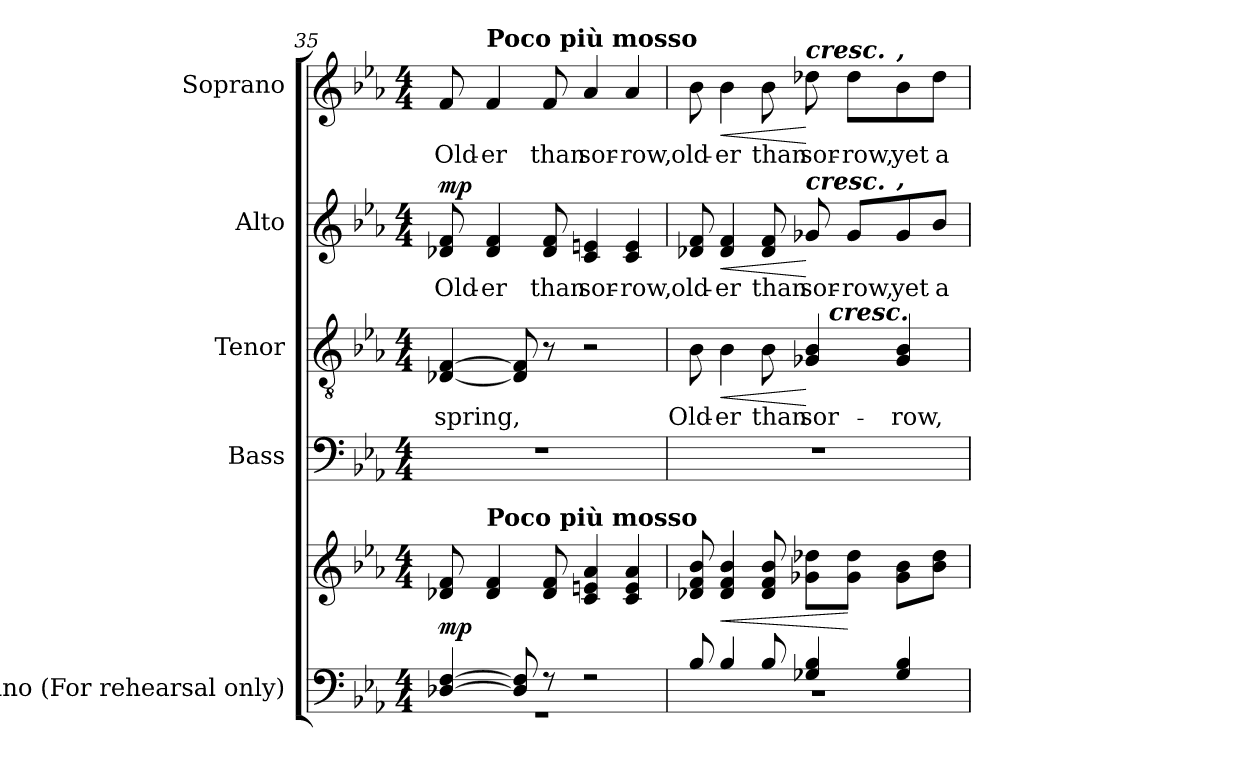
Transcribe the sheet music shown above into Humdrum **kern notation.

**kern	**kern	**dynam	**kern	**kern	**text	**dynam	**kern	**text	**dynam	**kern	**text	**dynam
*part5	*part5	*part5	*part4	*part3	*part3	*part3	*part2	*part2	*part2	*part1	*part1	*part1
*staff6	*staff5	*staff5/6	*staff4	*staff3	*staff3	*staff3	*staff2	*staff2	*staff2	*staff1	*staff1	*staff1
*I"Piano (For rehearsal only)	*	*	*I"Bass	*I"Tenor	*	*	*I"Alto	*	*	*I"Soprano	*	*
*I'Pno.	*	*	*I'B.	*I'T.	*	*	*I'A.	*	*	*I'S.	*	*
*clefF4	*clefG2	*	*clefF4	*clefGv2	*	*	*clefG2	*	*	*clefG2	*	*
*	*	*	*	*ITrd7c12	*	*	*	*	*	*	*	*
*k[b-e-a-]	*k[b-e-a-]	*	*k[b-e-a-]	*k[b-e-a-]	*	*	*k[b-e-a-]	*	*	*k[b-e-a-]	*	*
*E-:	*E-:	*	*E-:	*E-:	*	*	*E-:	*	*	*E-:	*	*
*M4/4	*M4/4	*	*M4/4	*M4/4	*	*	*M4/4	*	*	*M4/4	*	*
=35	=35	=35	=35	=35	=35	=35	=35	=35	=35	=35	=35	=35
*^	*	*	*	*	*	*	*	*	*	*	*	*
!	!	!	!	!	!	!LO:LY:b:color=#000000	!	!	!	!	!	!	!
!	!	!	!	!	!	!	!	!	!LO:LY:b:color=#000000	!	!	!	!
!	!	!	!	!	!	!	!	!	!	!	!	!LO:LY:b:color=#000000	!
[<4D-Xi/ [>4Fi	1r	8d-Xi/ 8fi	mp	1r	[<4DD-Xi/ [>4FFi	spring,	.	8d-Xi/ 8fi	Old-	mp	8fi/	Old-	.
!	!	!	!	!	!	!	!	!	!LO:LY:b:color=#000000	!	!	!	!
!	!	!	!	!	!	!	!	!	!	!	!LO:TX:a:B:t=Poco più mosso	!	!
!	!	!LO:TX:a:B:t=Poco più mosso	!	!	!	!	!	!	!	!	!	!	!
!	!	!	!	!	!	!	!	!	!	!	!	!LO:LY:b:color=#000000	!
.	.	4d-i/ 4fi	.	.	.	.	.	4d-i/ 4fi	-er	.	4fi/	-er	.
8D-i/] 8Fi]	.	.	.	.	8DD-i/] 8FFi]	.	.	.	.	.	.	.	.
!	!	!	!	!	!	!	!	!	!LO:LY:b:color=#000000	!	!	!	!
!	!	!	!	!	!	!	!	!	!	!	!	!LO:LY:b:color=#000000	!
8r	.	8d-i/ 8fi	.	.	8r	.	.	8d-i/ 8fi	than	.	8fi/	than	.
!	!	!	!	!	!	!	!	!	!LO:LY:b:color=#000000	!	!	!	!
!	!	!	!	!	!	!	!	!	!	!	!	!LO:LY:b:color=#000000	!
2r	.	4ci/ 4eni 4a-i	.	.	2r	.	.	4ci/ 4eni	sor-	.	4a-i/	sor-	.
!	!	!	!	!	!	!	!	!	!LO:LY:b:color=#000000	!	!	!	!
!	!	!	!	!	!	!	!	!	!	!	!	!LO:LY:b:color=#000000	!
.	.	4ci/ 4ei 4a-i	.	.	.	.	.	4ci/ 4ei	-row,	.	4a-i/	-row,	.
!!LO:PB:g=z
=36	=36	=36	=36	=36	=36	=36	=36	=36	=36	=36	=36	=36	=36
!	!	!	!	!	!	!LO:LY:b:color=#000000	!	!	!	!	!	!	!
!	!	!	!	!	!	!	!	!	!LO:LY:b:color=#000000	!	!	!	!
!	!	!	!	!	!	!	!	!	!	!	!	!LO:LY:b:color=#000000	!
*	*	*	*	*	*^	*	*	*	*	*	*	*	*
8B-i/	1r	8d-Xi/ 8fi 8b-i	.	1r	8BB-i\	2ryy	Old-	.	8d-Xi/ 8fi	old-	.	8b-i\	old-	.
!	!	!	!LO:HP:b	!	!	!	!	!	!	!	!	!	!	!
!	!	!	!	!	!	!	!LO:LY:b:color=#000000	!LO:HP:b	!	!	!	!	!	!
!	!	!	!	!	!	!	!	!	!	!LO:LY:b:color=#000000	!LO:HP:b	!	!	!
!	!	!	!	!	!	!	!	!	!	!	!	!	!LO:LY:b:color=#000000	!LO:HP:b
4B-i/	.	4d-i/ 4fi 4b-i	<	.	4BB-i\	.	-er	<	4d-i/ 4fi	-er	<	4b-i\	-er	<
!	!	!	!	!	!	!	!LO:LY:b:color=#000000	!	!	!	!	!	!	!
!	!	!	!	!	!	!	!	!	!	!LO:LY:b:color=#000000	!	!	!	!
!	!	!	!	!	!	!	!	!	!	!	!	!	!LO:LY:b:color=#000000	!
8B-i/	.	8d-i/ 8fi 8b-i	.	.	8BB-i\	.	than	.	8d-i/ 8fi	than	.	8b-i\	than	.
!	!	!	!	!	!	!	!LO:LY:b:color=#000000	!	!	!	!	!	!	!
!	!	!	!	!	!	!	!	!	!	!LO:LY:b:color=#000000	!	!	!	!
!	!	!	!	!	!	!	!	!	!	!	!	!LO:TX:a:Bi:t=cresc.	!	!
!	!	!	!	!	!	!	!	!	!LO:TX:a:Bi:t=cresc.	!	!	!	!	!
!	!	!	!	!	!	!	!	!	!	!	!	!	!LO:LY:b:color=#000000	!
4G-Xi/ 4B-i	.	8g-Xi\ 8dd-XiL	.	.	4GG-Xi/ 4BB-i	32ryy	sor-	[	8g-Xi/	sor-	[	8dd-Xi\	sor-	[
.	.	.	.	.	.	64...ryy	.	.	.	.	.	.	.	.
!	!	!	!	!	!	!LO:TX:a:Bi:t=cresc.	!	!	!	!	!	!	!	!
.	.	.	.	.	.	4ryy	.	.	.	.	.	.	.	.
!	!	!	!	!	!	!	!	!	!	!LO:LY:b:color=#000000	!	!	!	!
!	!	!	!	!	!	!	!	!	!	!	!	!	!LO:LY:b:color=#000000	!
.	.	8g-i\ 8dd-iJ	[	.	.	.	.	.	8g-i/L	-row,	.	8dd-i\L	-row,	.
!	!	!	!	!	!	!	!LO:LY:b:color=#000000	!	!	!	!	!	!	!
!	!	!	!	!	!	!	!	!	!	!LO:LY:b:color=#000000	!	!	!	!
!	!	!	!	!	!	!	!	!	!	!	!	!LO:TX:a:Bi:t=,	!	!
!	!	!	!	!	!	!	!	!	!LO:TX:a:Bi:t=,	!	!	!	!	!
!	!	!	!	!	!	!	!	!	!	!	!	!	!LO:LY:b:color=#000000	!
4G-i/ 4B-i	.	8g-i\ 8b-iL	.	.	4GG-i/ 4BB-i	.	-row,	.	8g-i/	yet	.	8b-i\	yet	.
.	.	.	.	.	.	8ryy	.	.	.	.	.	.	.	.
!	!	!	!	!	!	!	!	!	!	!LO:LY:b:color=#000000	!	!	!	!
!	!	!	!	!	!	!	!	!	!	!	!	!	!LO:LY:b:color=#000000	!
.	.	8b-i\ 8dd-iJ	.	.	.	.	.	.	8b-i/J	a	.	8dd-i\J	a	.
.	.	.	.	.	.	16ryy	.	.	.	.	.	.	.	.
.	.	.	.	.	.	512ryy	.	.	.	.	.	.	.	.
*v	*v	*	*	*	*v	*v	*	*	*	*	*	*	*	*
=	=	=	=	=	=	=	=	=	=	=	=	=
*-	*-	*-	*-	*-	*-	*-	*-	*-	*-	*-	*-	*-
